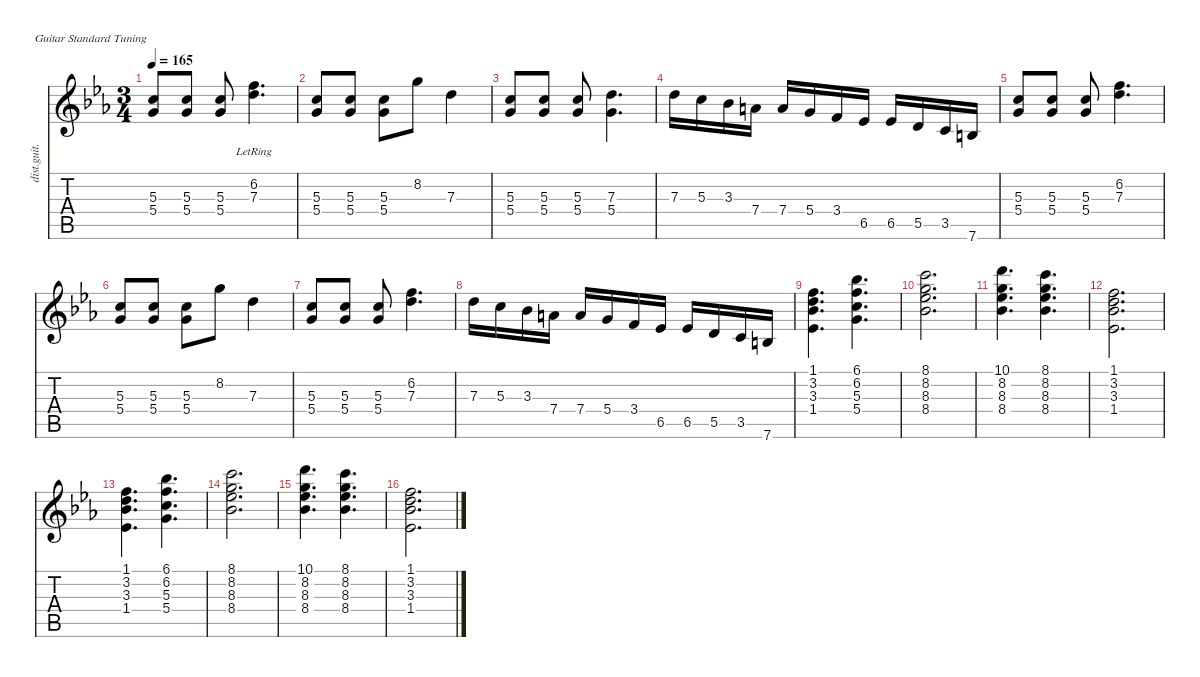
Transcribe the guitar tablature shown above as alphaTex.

\defaultSystemsLayout 4
\hideDynamics
\bracketExtendMode nobrackets
\track ("Distortion Guitar" "dist.guit.") {instrument distortionguitar}
\staff {score tabs}
\tuning (E4 B3 G3 D3 A2 E2)
\ts (3 4)
\tempo 165
\clef g2
\ks cminor
(5.3{acc forcenatural} 5.4{acc forcenatural}).8{dy mf} (5.3{acc forcenatural} 5.4{acc forcenatural}).8 (5.3{acc forcenatural} 5.4{acc forcenatural}).8 (7.3{lr acc forcenatural} 6.2{acc forcenatural}).4{d} |
(5.4{acc forcenatural} 5.3{acc forcenatural}).8 (5.3{acc forcenatural} 5.4{acc forcenatural}).8 (5.3{acc forcenatural} 5.4{acc forcenatural}).8 8.2{acc forcenatural}.8 7.3{acc forcenatural}.4 |
(5.3{acc forcenatural} 5.4{acc forcenatural}).8 (5.3{acc forcenatural} 5.4{acc forcenatural}).8 (5.3{acc forcenatural} 5.4{acc forcenatural}).8 (7.3{acc forcenatural} 5.4{acc forcenatural}).4{d} |
7.3{acc forcenatural}.16 5.3{acc forcenatural}.16 3.3{acc b}.16 7.4{acc forcenatural}.16 7.4{acc forcenatural}.16 5.4{acc forcenatural}.16 3.4{acc forcenatural}.16 6.5{acc b}.16 6.5{acc b}.16 5.5{acc forcenatural}.16 3.5{acc forcenatural}.16 7.6{acc forcenatural}.16 |
(5.3{acc forcenatural} 5.4{acc forcenatural}).8 (5.3{acc forcenatural} 5.4{acc forcenatural}).8 (5.3{acc forcenatural} 5.4{acc forcenatural}).8 (7.3{acc forcenatural} 6.2{acc forcenatural}).4{d} |
(5.4{acc forcenatural} 5.3{acc forcenatural}).8 (5.3{acc forcenatural} 5.4{acc forcenatural}).8 (5.3{acc forcenatural} 5.4{acc forcenatural}).8 8.2{acc forcenatural}.8 7.3{acc forcenatural}.4 |
(5.3{acc forcenatural} 5.4{acc forcenatural}).8 (5.3{acc forcenatural} 5.4{acc forcenatural}).8 (5.3{acc forcenatural} 5.4{acc forcenatural}).8 (7.3{acc forcenatural} 6.2{acc forcenatural}).4{d} |
7.3{acc forcenatural}.16 5.3{acc forcenatural}.16 3.3{acc b}.16 7.4{acc forcenatural}.16 7.4{acc forcenatural}.16 5.4{acc forcenatural}.16 3.4{acc forcenatural}.16 6.5{acc b}.16 6.5{acc b}.16 5.5{acc forcenatural}.16 3.5{acc forcenatural}.16 7.6{acc forcenatural}.16 |
(1.4{acc b} 3.3{acc b} 3.2{acc forcenatural} 1.1{acc forcenatural}).4{d beam Down} (5.4{acc forcenatural} 5.3{acc forcenatural} 6.2{acc forcenatural} 6.1{acc b}).4{d beam Down} |
(8.4{acc b} 8.3{acc b} 8.2{acc forcenatural} 8.1{acc forcenatural}).2{d beam Down} |
(8.4{acc b} 8.3{acc b} 8.2{acc forcenatural} 10.1{acc forcenatural}).4{d beam Down} (8.4{acc b} 8.3{acc b} 8.2{acc forcenatural} 8.1{acc forcenatural}).4{d beam Down} |
(1.4{acc b} 3.3{acc b} 3.2{acc forcenatural} 1.1{acc forcenatural}).2{d beam Down} |
(1.4{acc b} 3.3{acc b} 3.2{acc forcenatural} 1.1{acc forcenatural}).4{d beam Down} (5.4{acc forcenatural} 5.3{acc forcenatural} 6.2{acc forcenatural} 6.1{acc b}).4{d beam Down} |
(8.4{acc b} 8.3{acc b} 8.2{acc forcenatural} 8.1{acc forcenatural}).2{d beam Down} |
(8.4{acc b} 8.3{acc b} 8.2{acc forcenatural} 10.1{acc forcenatural}).4{d beam Down} (8.4{acc b} 8.3{acc b} 8.2{acc forcenatural} 8.1{acc forcenatural}).4{d beam Down} |
(1.4{acc b} 3.3{acc b} 3.2{acc forcenatural} 1.1{acc forcenatural}).2{d beam Down}
